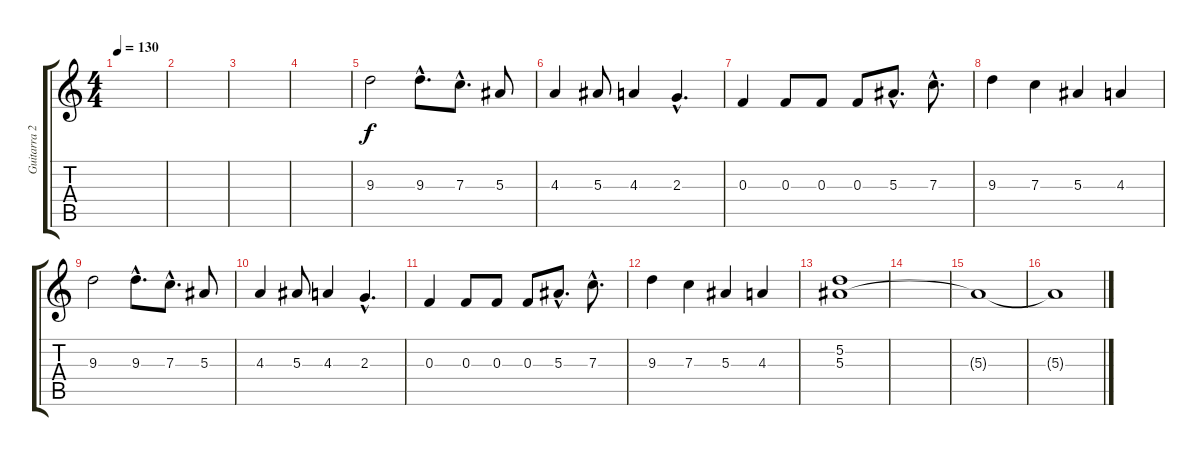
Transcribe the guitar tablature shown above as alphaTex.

\track ("Guitarra 2" "Guitarra 2") {instrument distortionguitar}
\staff {score tabs}
\tuning (D4 A3 F3 C3 G2 D2) {hide}
\ts (4 4)
\tempo 130
\clef g2
\ks c
|
|
|
|
9.3.2 9.3{hac}.8{d} 7.3{hac}.8{d} 5.3.8 |
4.3.4 5.3.8 4.3.4 2.3{hac}.4{d} |
0.3.4 0.3.8 0.3.8 0.3.8 5.3{hac}.8{d} 7.3{hac}.8{d} |
9.3.4 7.3.4 5.3.4 4.3.4 |
9.3.2 9.3{hac}.8{d} 7.3{hac}.8{d} 5.3.8 |
4.3.4 5.3.8 4.3.4 2.3{hac}.4{d} |
0.3.4 0.3.8 0.3.8 0.3.8 5.3{hac}.8{d} 7.3{hac}.8{d} |
9.3.4 7.3.4 5.3.4 4.3.4 |
(5.2 5.3).1 |
|
5.3{t}.1 |
5.3{t}.1
